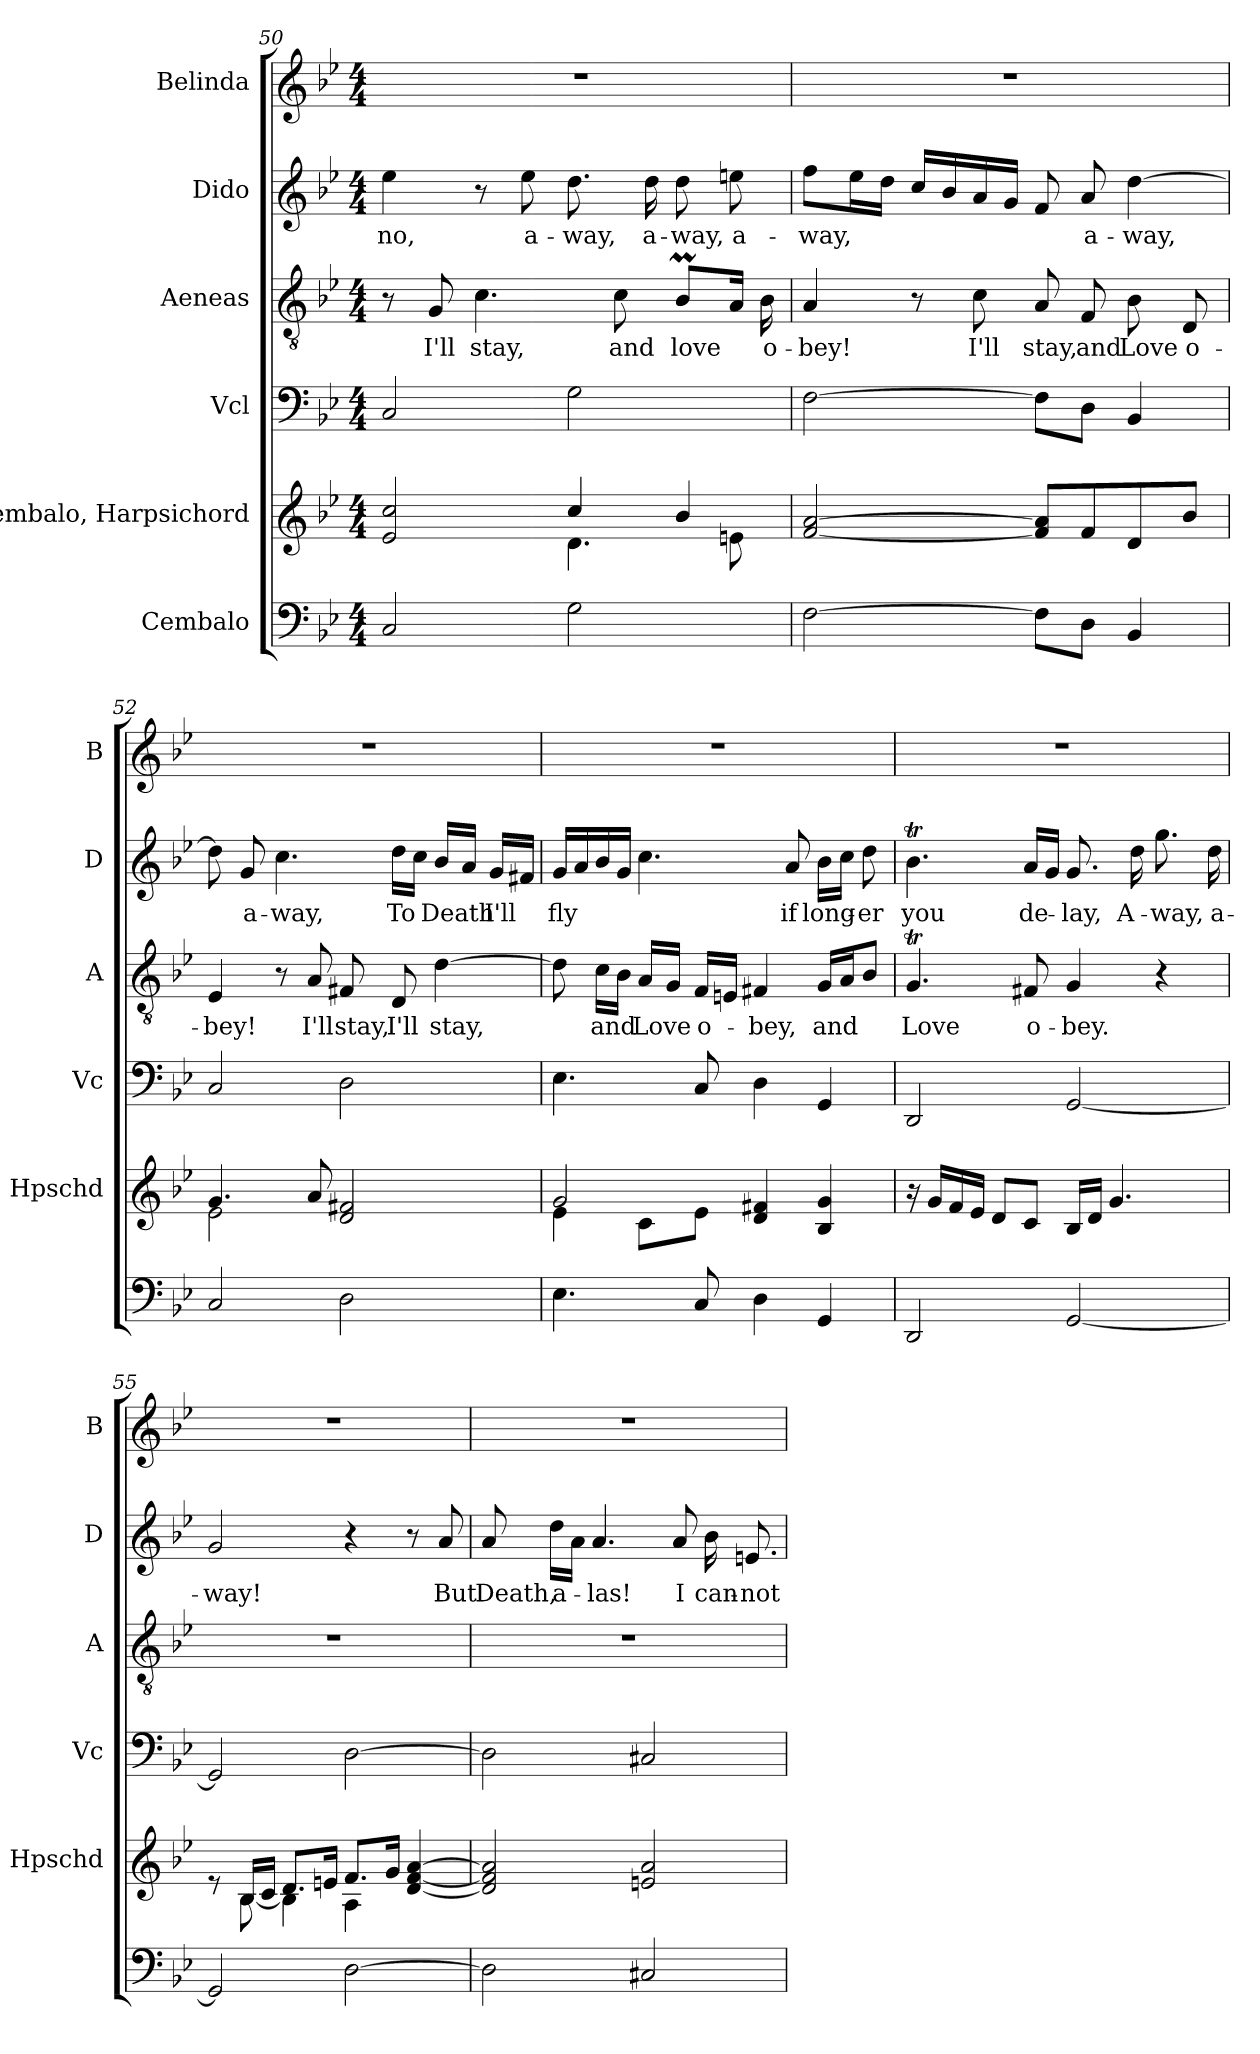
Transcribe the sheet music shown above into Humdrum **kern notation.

**kern	**kern	**kern	**kern	**text	**kern	**text	**kern
*part6	*part5	*part4	*part3	*part3	*part2	*part2	*part1
*staff6	*staff5	*staff4	*staff3	*staff3	*staff2	*staff2	*staff1
*I"Cembalo	*I"Cembalo, Harpsichord	*I"Vcl	*I"Aeneas	*	*I"Dido	*	*I"Belinda
*	*I'Hpschd	*I'Vc	*I'A	*	*I'D	*	*I'B
*clefF4	*clefG2	*clefF4	*clefGv2	*	*clefG2	*	*clefG2
*k[b-e-]	*k[b-e-]	*k[b-e-]	*k[b-e-]	*	*k[b-e-]	*	*k[b-e-]
*M4/4	*M4/4	*M4/4	*M4/4	*	*M4/4	*	*M4/4
=50	=50	=50	=50	=50	=50	=50	=50
*	*^	*	*	*	*	*	*
!	!	!	!	!	!	!	!LO:LY:b	!
2C/	2e-/ 2cc/	2ryy	2C/	8r	.	4ee-\	no,	1r
!	!	!	!	!	!LO:LY:b	!	!	!
.	.	.	.	8G/	I'll	.	.	.
!	!	!	!	!	!LO:LY:b	!	!	!
.	.	.	.	4.c\	stay,	8r	.	.
!	!	!	!	!	!	!	!LO:LY:b	!
.	.	.	.	.	.	8ee-\	a-	.
!	!	!	!	!	!	!	!LO:LY:b	!
2G\	4cc/	4.d\	2G\	.	.	8.dd\	-way,	.
!	!	!	!	!	!LO:LY:b	!	!	!
.	.	.	.	8c\	and	.	.	.
!	!	!	!	!	!	!	!LO:LY:b	!
.	.	.	.	.	.	16dd\	a-	.
!	!	!	!	!	!LO:LY:b	!	!LO:LY:b	!
.	4b-/	.	.	8B-M/L	love	8dd\	-way,	.
!	!	!	!	!	!	!	!LO:LY:b	!
.	.	8en\	.	16A/Jk	.	8een\	a-	.
!	!	!	!	!	!LO:LY:b	!	!	!
.	.	.	.	16B-\	o-	.	.	.
*	*v	*v	*	*	*	*	*	*
!!LO:PB:g=z
=51	=51	=51	=51	=51	=51	=51	=51
!	!	!	!	!LO:LY:b	!	!LO:LY:b	!
[2F\	[2f/ [2a/	[2F\	4A/	-bey!	8ff\L	-way,	1r
.	.	.	.	.	16ee-\L	.	.
.	.	.	.	.	16dd\JJ	.	.
.	.	.	8r	.	16cc/LL	.	.
.	.	.	.	.	16b-/	.	.
!	!	!	!	!LO:LY:b	!	!	!
.	.	.	8c\	I'll	16a/	.	.
.	.	.	.	.	16g/JJ	.	.
!	!	!	!	!LO:LY:b	!	!	!
8F\L]	8f/] 8a/]L	8F\L]	8A/	stay,	8f/	.	.
!	!	!	!	!LO:LY:b	!	!LO:LY:b	!
8D\J	8f/	8D\J	8F/	and	8a/	a-	.
!	!	!	!	!LO:LY:b	!	!LO:LY:b	!
4BB-/	8d/	4BB-/	8B-\	Love	[4dd\	-way,	.
!	!	!	!	!LO:LY:b	!	!	!
.	8b-/J	.	8D/	o-	.	.	.
=52	=52	=52	=52	=52	=52	=52	=52
*	*^	*	*	*	*	*	*
!	!	!	!	!	!LO:LY:b	!	!	!
2C/	4.g/	2e-\	2C/	4E-/	-bey!	8dd\]	.	1r
!	!	!	!	!	!	!	!LO:LY:b	!
.	.	.	.	.	.	8g/	a-	.
!	!	!	!	!	!	!	!LO:LY:b	!
.	.	.	.	8r	.	4.cc\	-way,	.
!	!	!	!	!	!LO:LY:b	!	!	!
.	8a/	.	.	8A/	I'll	.	.	.
!	!	!	!	!	!LO:LY:b	!	!	!
2D\	2d/ 2f#X/	2ryy	2D\	8F#X/	stay,	.	.	.
!	!	!	!	!	!LO:LY:b	!	!LO:LY:b	!
.	.	.	.	8D/	I'll	16dd\LL	To	.
.	.	.	.	.	.	16cc\JJ	.	.
!	!	!	!	!	!LO:LY:b	!	!LO:LY:b	!
.	.	.	.	[4d\	stay,	16b-/LL	Death	.
.	.	.	.	.	.	16a/JJ	.	.
!	!	!	!	!	!	!	!LO:LY:b	!
.	.	.	.	.	.	16g/LL	I'll	.
.	.	.	.	.	.	16f#X/JJ	.	.
!!LO:LB:g=z
=53	=53	=53	=53	=53	=53	=53	=53	=53
!	!	!	!	!	!	!	!LO:LY:b	!
4.E-\	2g/	4e-\	4.E-\	8d\]	.	16g/LL	fly	1r
.	.	.	.	.	.	16a/	.	.
!	!	!	!	!	!LO:LY:b	!	!	!
.	.	.	.	16c\LL	and	16b-/	.	.
.	.	.	.	16B-\JJ	.	16g/JJ	.	.
!	!	!	!	!	!LO:LY:b	!	!	!
.	.	8c\L	.	16A/LL	Love	4.cc\	.	.
.	.	.	.	16G/JJ	.	.	.	.
!	!	!	!	!	!LO:LY:b	!	!	!
8C/	.	8e-\J	8C/	16F/LL	o-	.	.	.
.	.	.	.	16En/JJ	.	.	.	.
!	!	!	!	!	!LO:LY:b	!	!	!
4D\	4d/ 4f#X/	2ryy	4D\	4F#X/	-bey,	.	.	.
!	!	!	!	!	!	!	!LO:LY:b	!
.	.	.	.	.	.	8a/	if	.
!	!	!	!	!	!LO:LY:b	!	!LO:LY:b	!
4GG/	4B-/ 4g/	.	4GG/	16G/LL	and	16b-\LL	long-	.
.	.	.	.	16A/J	.	16cc\JJ	.	.
!	!	!	!	!	!	!	!LO:LY:b	!
.	.	.	.	8B-/J	.	8dd\	-er	.
*	*v	*v	*	*	*	*	*	*
=54	=54	=54	=54	=54	=54	=54	=54
!	!	!	!	!LO:LY:b	!	!LO:LY:b	!
2DD/	16r	2DD/	4.GT/	Love	4.b-T\	you	1r
.	16g/LL	.	.	.	.	.	.
.	16f/	.	.	.	.	.	.
.	16e-/JJ	.	.	.	.	.	.
.	8d/L	.	.	.	.	.	.
!	!	!	!	!LO:LY:b	!	!LO:LY:b	!
.	8c/J	.	8F#X/	o-	16a/LL	de-	.
.	.	.	.	.	16g/JJ	.	.
!	!	!	!	!LO:LY:b	!	!LO:LY:b	!
[2GG/	16B-/LL	[2GG/	4G/	-bey.	8.g/	-lay,	.
.	16d/JJ	.	.	.	.	.	.
.	4.g/	.	.	.	.	.	.
!	!	!	!	!	!	!LO:LY:b	!
.	.	.	.	.	16dd\	A-	.
!	!	!	!	!	!	!LO:LY:b	!
.	.	.	4r	.	8.gg\	-way,	.
!	!	!	!	!	!	!LO:LY:b	!
.	.	.	.	.	16dd\	a-	.
!!LO:PB:g=z
=55	=55	=55	=55	=55	=55	=55	=55
*	*^	*	*	*	*	*	*
!	!	!	!	!	!	!	!LO:LY:b	!
*	*	*	*	*	*	*	*	*^
2GG/]	8re	8ryy	2GG/]	1r	.	2g/	-way!	1r	8ryy
*	*	*	*	*	*	*	*	*MM60	*
.	16B-/LL	[8B-\	.	.	.	.	.	.	2..ryy
.	16c/JJ	.	.	.	.	.	.	.	.
.	8.d/L	4B-\]	.	.	.	.	.	.	.
.	16en/Jk	.	.	.	.	.	.	.	.
[2D\	8.f/L	4A\	[2D\	.	.	4r	.	.	.
.	16g/Jk	.	.	.	.	.	.	.	.
.	[4d/ [4f/ [4a/	4ryy	.	.	.	8r	.	.	.
!	!	!	!	!	!	!	!LO:LY:b	!	!
.	.	.	.	.	.	8a/	But	.	.
*	*v	*v	*	*	*	*	*	*	*
=56	=56	=56	=56	=56	=56	=56	=56	=56
!	!	!	!	!	!	!LO:LY:b	!	!
*	*	*	*	*	*	*	*v	*v
2D\]	2d/] 2f/] 2a/]	2D\]	1r	.	8a/	Death,	1r
!	!	!	!	!	!	!LO:LY:b	!
.	.	.	.	.	16dd\LL	a-	.
.	.	.	.	.	16a\JJ	.	.
!	!	!	!	!	!	!LO:LY:b	!
.	.	.	.	.	4.a/	-las!	.
2C#X/	2en/ 2a/	2C#X/	.	.	.	.	.
!	!	!	!	!	!	!LO:LY:b	!
.	.	.	.	.	8a/	I	.
!	!	!	!	!	!	!LO:LY:b	!
.	.	.	.	.	16b-\	can-	.
!	!	!	!	!	!	!LO:LY:b	!
.	.	.	.	.	8.en/	-not	.
=	=	=	=	=	=	=	=
*-	*-	*-	*-	*-	*-	*-	*-
